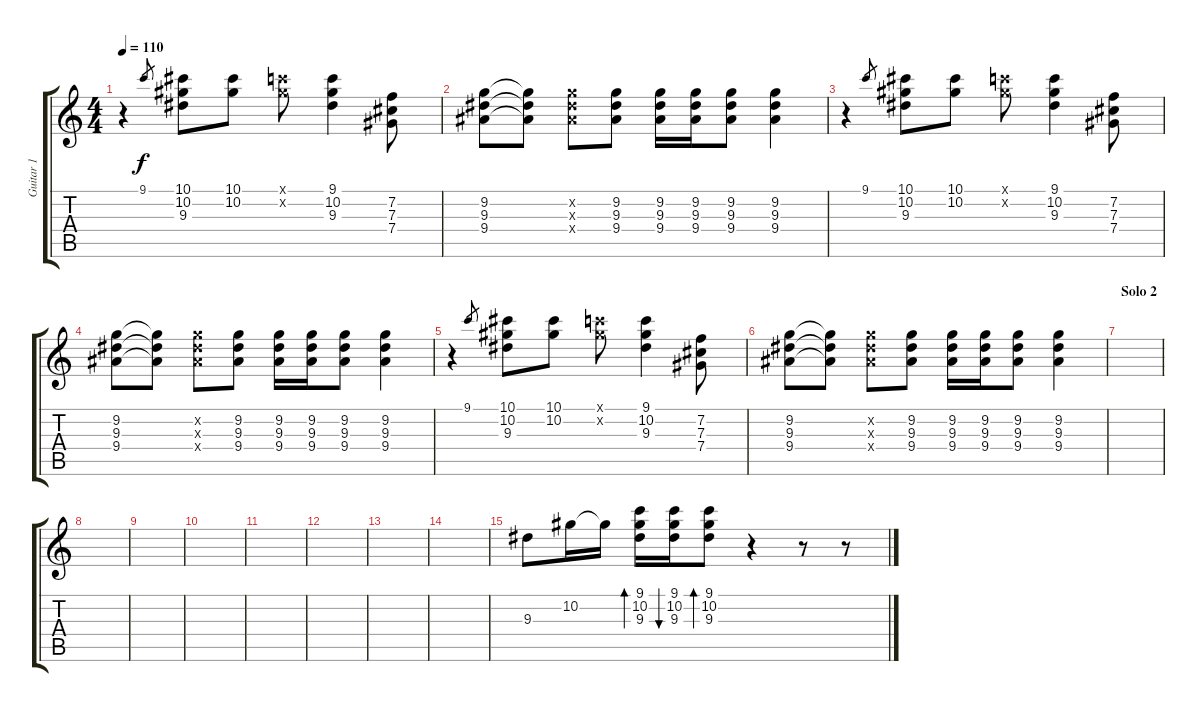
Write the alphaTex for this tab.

\track ("Guitar 1" "Guitar 1") {instrument electricguitarjazz}
\staff {score tabs}
\tuning (Eb4 Bb3 Gb3 Db3 Ab2 Eb2) {hide}
\ts (4 4)
\tempo 110
\clef g2
\ks c
r.4{dy f} 9.1.8{gr} (10.1 10.2 9.3).8 (10.1 10.2).8 (9.1{x} 10.2{x}).8 (9.1 10.2 9.3).4 (7.2 7.3 7.4).8 |
(9.2 9.3 9.4).8 (9.2{t} 9.3{t} 9.4{t}).8 (9.2{x} 9.3{x} 9.4{x}).8 (9.2 9.3 9.4).8 (9.2 9.3 9.4).16 (9.2 9.3 9.4).16 (9.2 9.3 9.4).8 (9.2 9.3 9.4).4 |
r.4 9.1.8{gr} (10.1 10.2 9.3).8 (10.1 10.2).8 (9.1{x} 10.2{x}).8 (9.1 10.2 9.3).4 (7.2 7.3 7.4).8 |
(9.2 9.3 9.4).8 (9.2{t} 9.3{t} 9.4{t}).8 (9.2{x} 9.3{x} 9.4{x}).8 (9.2 9.3 9.4).8 (9.2 9.3 9.4).16 (9.2 9.3 9.4).16 (9.2 9.3 9.4).8 (9.2 9.3 9.4).4 |
r.4 9.1.8{gr} (10.1 10.2 9.3).8 (10.1 10.2).8 (9.1{x} 10.2{x}).8 (9.1 10.2 9.3).4 (7.2 7.3 7.4).8 |
(9.2 9.3 9.4).8 (9.2{t} 9.3{t} 9.4{t}).8 (9.2{x} 9.3{x} 9.4{x}).8 (9.2 9.3 9.4).8 (9.2 9.3 9.4).16 (9.2 9.3 9.4).16 (9.2 9.3 9.4).8 (9.2 9.3 9.4).4 |
\section ("" "Solo 2")
|
|
|
|
|
|
|
|
9.3.8 10.2.16 10.2{t}.16 (9.1 10.2 9.3).16{bd 240} (9.1 10.2 9.3).16{bu 240} (9.1 10.2 9.3).8{bd 480} r.4 r.8 r.8
